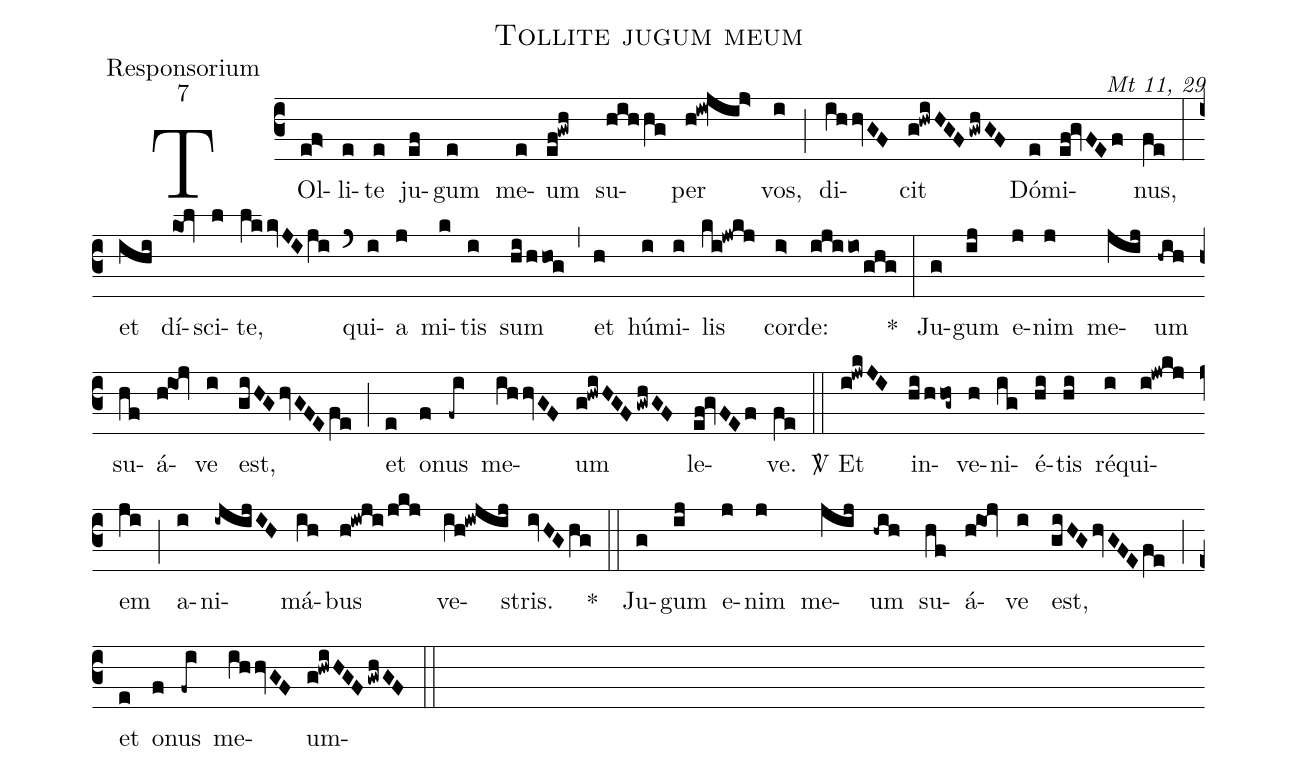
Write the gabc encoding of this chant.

name:Tollite jugum meum;
office-part:Responsorium;
mode:7;
commentary:Mt 11, 29;
%%
(c3)TOl(ef>)li(e)te(e) ju(ef)gum(e) me(e)um(ef!gwh) su(hihhg)per(h!iw!jij>) vos,(i) (;) di(ihhvGF)cit(g!hwiHGF/gwhGF) Dó(e)mi(ef!gvFEf)nus,(fe) (:) et(ihi) dí(kol)sci(l)te,(lkkvJIji) (`) qui(i)a(j) mi(k)tis(i) sum(hi/hhog) (,) et(h) hú(i)mi(i)lis(ki!jwkj) cor(i>)de:(ijiio/ghg)
*(:) Ju(g)gum(ij) e(j)nim(j) me(jij)um(-hih) su(hf)á(h!ioj)ve(i) est,(giHGhvGFEfe) (;) et(e) o(f)nus(-fi) me(ihhvGF)um(g!hwiHGF/gwhGF) le(ef!gvFEf)ve.(fe) (::)

<sp>V/</sp> Et(i!jwkJI) in(hi/hhog~)ve(h)ni(ig)é(hi)tis(hi) ré(i)qui(i!jwkj)em(ji) (;) a(i)ni(-ijijIH)má(ih)bus(h!iwji/jkj) ve(ih!iwjij)stris.(ivHGhg)
*(::) Ju(g)gum(ij) e(j)nim(j) me(jij)um(-hih) su(hf)á(h!ioj)ve(i) est,(giHGhvGFEfe) (;) et(e) o(f)nus(-fi) me(ihhvGF)um(g!hwiHGF/gwhGF)(::)
